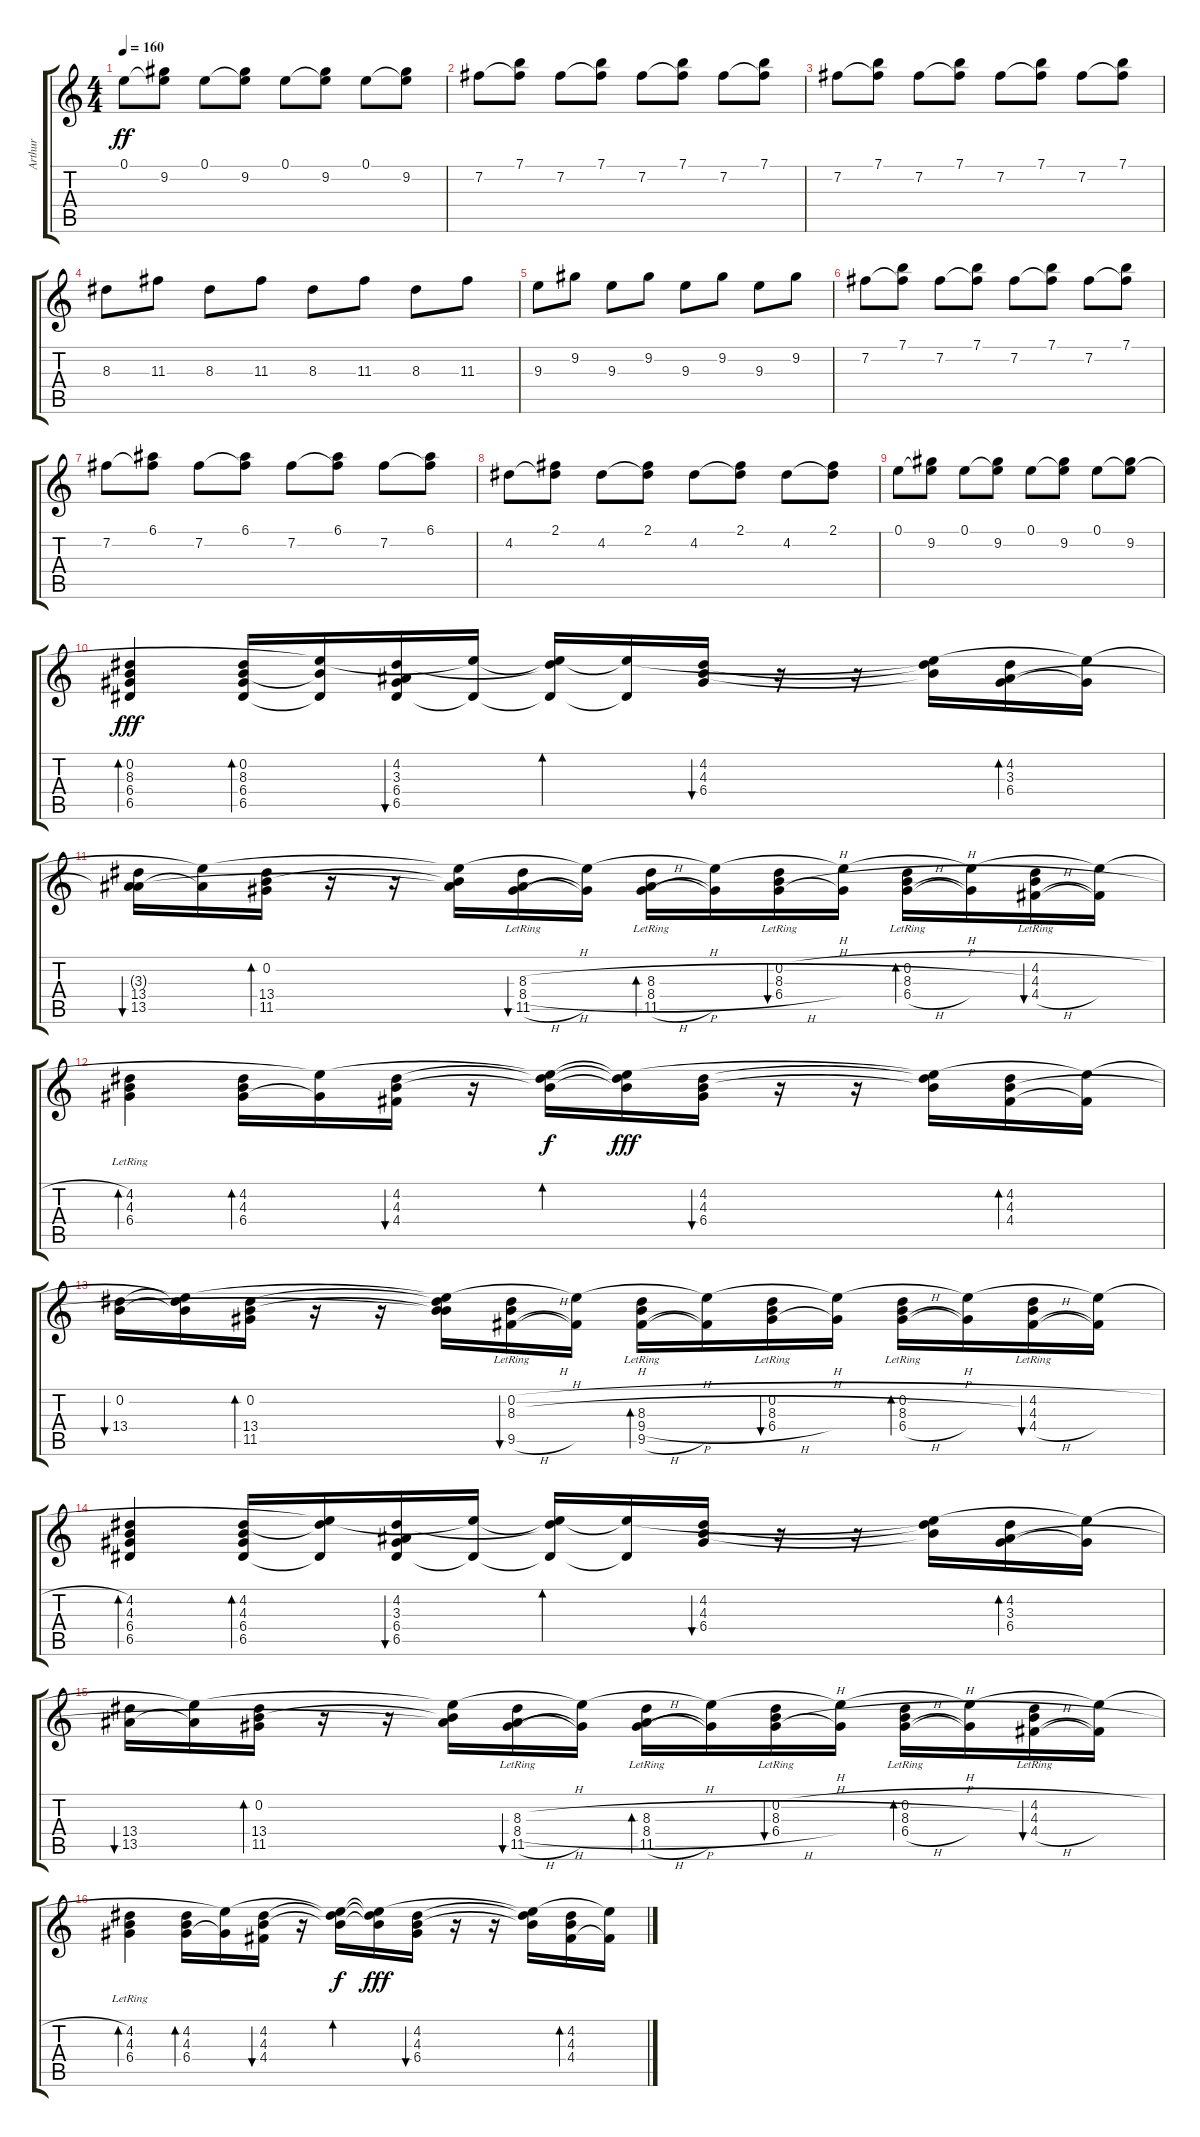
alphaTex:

\track ("Arthur" "Arthur") {instrument acousticguitarsteel}
\staff {score tabs}
\tuning (E4 B3 G3 D3 A2 E2) {hide}
\ts (4 4)
\tempo 160
\clef g2
\ks c
0.1.8{dy ff} (0.1{t} 9.2).8 0.1.8 (0.1{t} 9.2).8 0.1.8 (0.1{t} 9.2).8 0.1.8 (0.1{t} 9.2).8 |
7.2.8 (7.1 7.2{t}).8 7.2.8 (7.1 7.2{t}).8 7.2.8 (7.1 7.2{t}).8 7.2.8 (7.1 7.2{t}).8 |
7.2.8 (7.1 7.2{t}).8 7.2.8 (7.1 7.2{t}).8 7.2.8 (7.1 7.2{t}).8 7.2.8 (7.1 7.2{t}).8 |
8.3.8 11.3.8 8.3.8 11.3.8 8.3.8 11.3.8 8.3.8 11.3.8 |
9.3.8 9.2.8 9.3.8 9.2.8 9.3.8 9.2.8 9.3.8 9.2.8 |
7.2.8 (7.1 7.2{t}).8 7.2.8 (7.1 7.2{t}).8 7.2.8 (7.1 7.2{t}).8 7.2.8 (7.1 7.2{t}).8 |
7.2.8 (6.1 7.2{t}).8 7.2.8 (6.1 7.2{t}).8 7.2.8 (6.1 7.2{t}).8 7.2.8 (6.1 7.2{t}).8 |
4.2.8 (2.1 4.2{t}).8 4.2.8 (2.1 4.2{t}).8 4.2.8 (2.1 4.2{t}).8 4.2.8 (2.1 4.2{t}).8 |
0.1.8 (0.1{t} 9.2).8 0.1.8 (0.1{t} 9.2).8 0.1.8 (0.1{t} 9.2).8 0.1.8 (0.1{t} 9.2).8 |
(0.2 8.3 6.4 6.5).4{bd 120 dy fff instrument acousticguitarsteel} (0.2 8.3 6.4 6.5).16{bd 120} (0.1{t} 0.2{t} 6.5{t}).16 (4.2 3.3 6.4 6.5).16{bu 120} (0.1{t} 6.5{t}).16 (0.1{t} 4.2{t} 6.5{t}).16{bd 120} (0.1{t} 6.5{t}).16 (4.2 4.3 6.4).16{bu 120} r.16 r.16 (0.1{t} 4.2{t} 4.3{t}).16 (4.2 3.3 6.4).16{bd 120} (0.1{t} 6.4{t}).16 |
(3.3{t} 13.4 13.5).16{bu 120} (0.1{t} 13.5{t}).16 (0.2 13.4 11.5).16{bd 120} r.16 r.16 (0.1{t} 0.2{t} 3.3{t}).16 (8.3{h lr} 8.4{h lr} 11.5{h lr}).16{bu 120} (0.1{t} 11.5{t}).16 (8.3{h lr} 8.4{h lr} 11.5{h lr}).16{bd 120} (0.1{t} 11.5{t}).16 (0.2{h lr} 8.3{h lr} 6.4{h lr}).16{bu 120} (0.1{t} 6.4{t}).16 (0.2{h lr} 8.3{h lr} 6.4{h lr}).16{bd 120} (0.1{t} 6.4{t}).16 (4.2{h lr} 4.3{lr} 4.4{h lr}).16{bu 120} (0.1{t} 4.4{t}).16 |
(4.2{lr} 4.3{lr} 6.4{lr}).4{bd 120} (4.2 4.3 6.4).16{bd 120} (0.1{t} 6.4{t}).16 (4.2 4.3 4.4).16{bu 120} r.16 (0.1{t} 4.2{t} 4.3{t}).16{bd 120 dy f} (0.1{t} 4.2{t} 4.3{t}).16{dy fff} (4.2 4.3 6.4).16{bu 120} r.16 r.16 (0.1{t} 4.2{t} 4.3{t}).16 (4.2 4.3 4.4).16{bd 120} (0.1{t} 4.4{t}).16 |
(0.2 13.4).16{bu 120} (0.1{t} 0.2{t} 13.4{t}).16 (0.2 13.4 11.5).16{bd 120} r.16 r.16 (0.1{t} 0.2{t} 4.3{t} 13.4{t}).16 (0.2{h lr} 8.3{h lr} 9.5{h lr}).16{bu 120} (0.1{t} 9.5{t}).16 (8.3{h lr} 9.4{h lr} 9.5{h lr}).16{bd 120} (0.1{t} 9.5{t}).16 (0.2{h lr} 8.3{h lr} 6.4{h lr}).16{bu 120} (0.1{t} 6.4{t}).16 (0.2{h lr} 8.3{h lr} 6.4{h lr}).16{bd 120} (0.1{t} 6.4{t}).16 (4.2{h lr} 4.3{lr} 4.4{h lr}).16{bu 120} (0.1{t} 4.4{t}).16 |
(4.2 4.3 6.4 6.5).4{bd 120 instrument acousticguitarsteel} (4.2 4.3 6.4 6.5).16{bd 120} (0.1{t} 4.2{t} 6.5{t}).16 (4.2 3.3 6.4 6.5).16{bu 120} (0.1{t} 6.5{t}).16 (0.1{t} 4.2{t} 6.5{t}).16{bd 120} (0.1{t} 6.5{t}).16 (4.2 4.3 6.4).16{bu 120} r.16 r.16 (0.1{t} 4.2{t} 4.3{t}).16 (4.2 3.3 6.4).16{bd 120} (0.1{t} 6.4{t}).16 |
(13.4 13.5).16{bu 120} (0.1{t} 13.5{t}).16 (0.2 13.4 11.5).16{bd 120} r.16 r.16 (0.1{t} 0.2{t} 3.3{t}).16 (8.3{h lr} 8.4{h lr} 11.5{h lr}).16{bu 120} (0.1{t} 11.5{t}).16 (8.3{h lr} 8.4{h lr} 11.5{h lr}).16{bd 120} (0.1{t} 11.5{t}).16 (0.2{h lr} 8.3{h lr} 6.4{h lr}).16{bu 120} (0.1{t} 6.4{t}).16 (0.2{h lr} 8.3{h lr} 6.4{h lr}).16{bd 120} (0.1{t} 6.4{t}).16 (4.2{h lr} 4.3{lr} 4.4{h lr}).16{bu 120} (0.1{t} 4.4{t}).16 |
(4.2{lr} 4.3{lr} 6.4{lr}).4{bd 120} (4.2 4.3 6.4).16{bd 120} (0.1{t} 6.4{t}).16 (4.2 4.3 4.4).16{bu 120} r.16 (0.1{t} 4.2{t} 4.3{t}).16{bd 120 dy f} (0.1{t} 4.2{t} 4.3{t}).16{dy fff} (4.2 4.3 6.4).16{bu 120} r.16 r.16 (0.1{t} 4.2{t} 4.3{t}).16 (4.2 4.3 4.4).16{bd 120} (0.1{t} 4.4{t}).16
